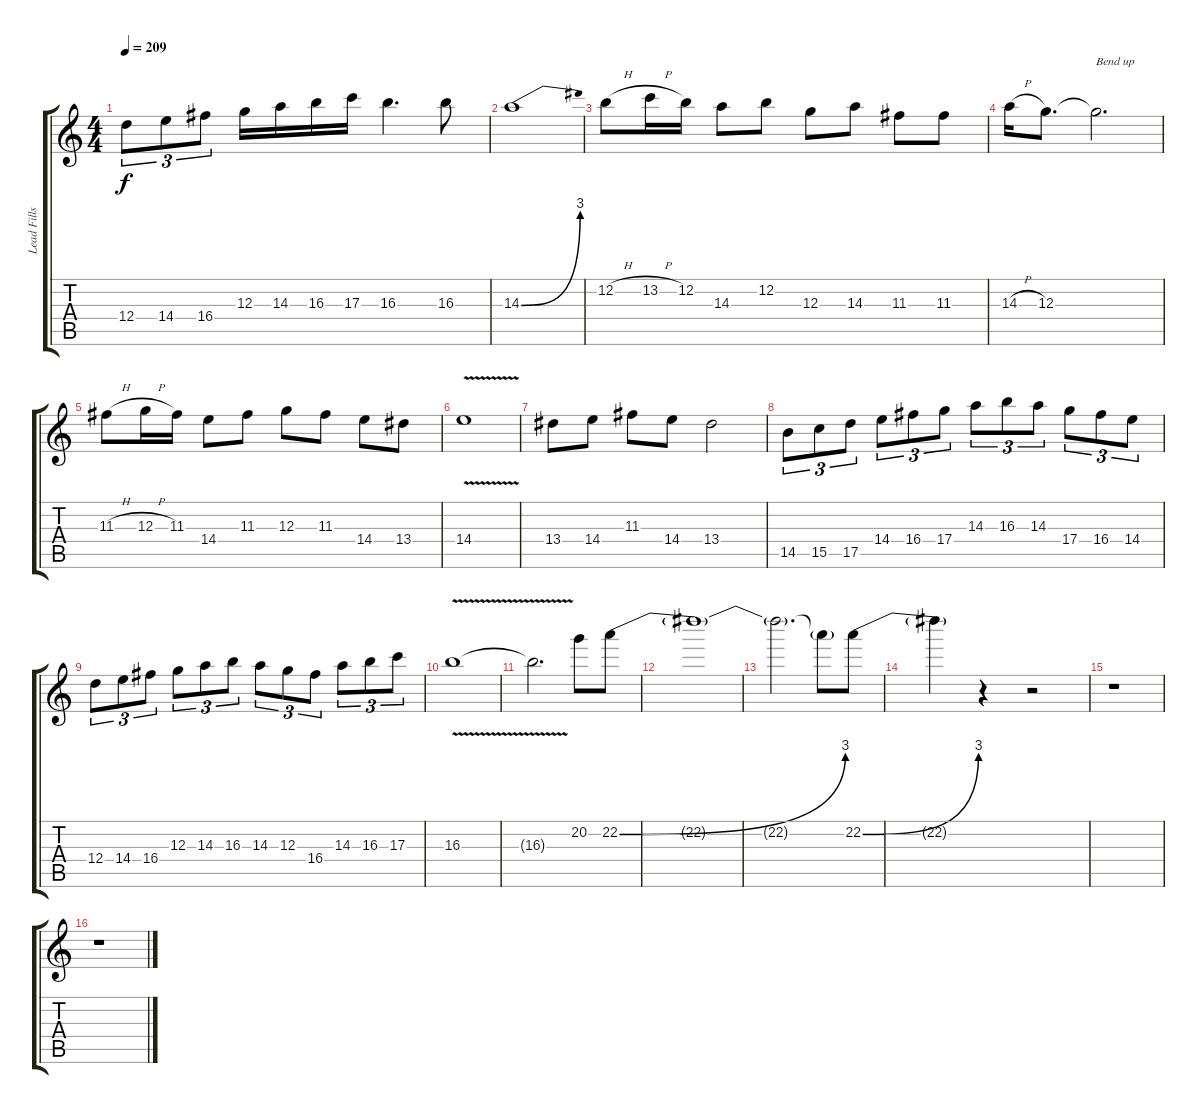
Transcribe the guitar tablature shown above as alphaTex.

\track ("Lead Fills" "Lead Fills") {solo instrument distortionguitar}
\staff {score tabs}
\tuning (E4 B3 G3 D3 A2 E2) {hide}
\ts (4 4)
\tempo 209
\clef g2
\ks c
12.4.8{tu (3 2) dy f} 14.4.8{tu (3 2)} 16.4.8{tu (3 2)} 12.3.16 14.3.16 16.3.16 17.3.16 16.3.4{d} 16.3.8 |
14.3{be (bend 0 0 60 12)}.1 |
12.2{h}.8 13.2{h}.16 12.2.16 14.3.8 12.2.8 12.3.8 14.3.8 11.3.8 11.3.8 |
14.3{h}.16 12.3.8{d} 12.3{t}.2{d txt "Bend up"} |
11.3{h}.8 12.3{h}.16 11.3.16 14.4.8 11.3.8 12.3.8 11.3.8 14.4.8 13.4.8 |
14.4{v}.1 |
13.4.8 14.4.8 11.3.8 14.4.8 13.4.2 |
14.5.8{tu (3 2)} 15.5.8{tu (3 2)} 17.5.8{tu (3 2)} 14.4.8{tu (3 2)} 16.4.8{tu (3 2)} 17.4.8{tu (3 2)} 14.3.8{tu (3 2)} 16.3.8{tu (3 2)} 14.3.8{tu (3 2)} 17.4.8{tu (3 2)} 16.4.8{tu (3 2)} 14.4.8{tu (3 2)} |
12.4.8{tu (3 2)} 14.4.8{tu (3 2)} 16.4.8{tu (3 2)} 12.3.8{tu (3 2)} 14.3.8{tu (3 2)} 16.3.8{tu (3 2)} 14.3.8{tu (3 2)} 12.3.8{tu (3 2)} 16.4.8{tu (3 2)} 14.3.8{tu (3 2)} 16.3.8{tu (3 2)} 17.3.8{tu (3 2)} |
16.3{v}.1 |
16.3{t}.2{d} 20.2.8 22.2{be (bend 0 0 60 12)}.8 |
22.2{t}.1 |
22.2{t}.2{d} 22.2{t}.8 22.2{be (bend 0 0 60 12)}.8 |
22.2{t}.4 r.4 r.2 |
r.1 |
r.1
